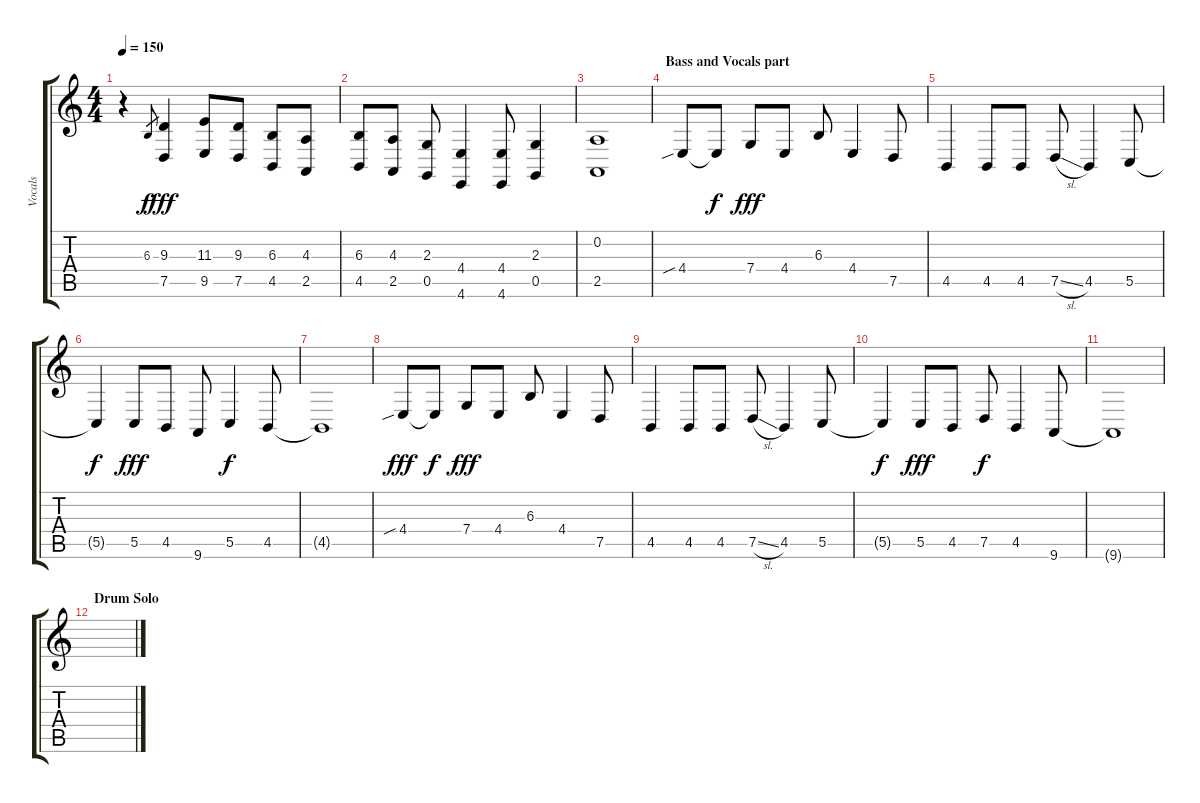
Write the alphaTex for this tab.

\track ("Vocals" "Vocals") {instrument trombone}
\staff {score tabs}
\tuning (D4 A3 F3 C3 G2 C2) {hide}
\ts (4 4)
\tempo 150
\clef g2
\ks c
r.4{dy f} 6.3.8{gr} (9.3 7.5).4{dy fff} (11.3 9.5).8 (9.3 7.5).8 (6.3 4.5).8 (4.3 2.5).8 |
(6.3 4.5).8 (4.3 2.5).8 (2.3 0.5).8 (4.4 4.6).4 (4.4 4.6).8 (2.3 0.5).4 |
(0.2 2.5).1 |
\section ("" "Bass and Vocals part")
4.4{sib}.8 4.4{t}.8{dy f} 7.4.8{dy fff} 4.4.8 6.3.8 4.4.4 7.5.8 |
4.5.4 4.5.8 4.5.8 7.5{sl}.8 4.5.4 5.5.8 |
5.5{t}.4{dy f} 5.5.8{dy fff} 4.5.8 9.6.8 5.5.4{dy f} 4.5.8 |
4.5{t}.1 |
4.4{sib}.8{dy fff} 4.4{t}.8{dy f} 7.4.8{dy fff} 4.4.8 6.3.8 4.4.4 7.5.8 |
4.5.4 4.5.8 4.5.8 7.5{sl}.8 4.5.4 5.5.8 |
5.5{t}.4{dy f} 5.5.8{dy fff} 4.5.8 7.5.8{dy f} 4.5.4 9.6.8 |
9.6{t}.1 |
\section ("" "Drum Solo")
